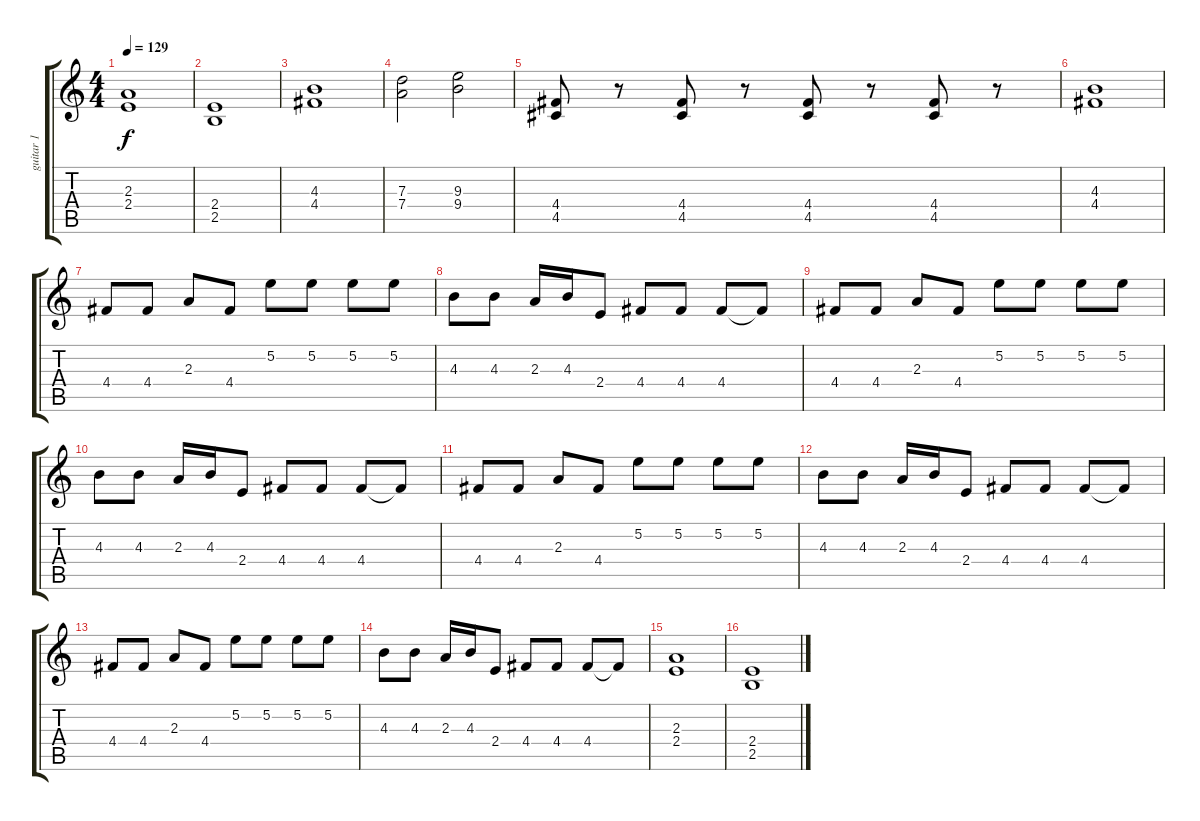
\track ("guitar 1" "guitar 1") {instrument overdrivenguitar}
\staff {score tabs}
\tuning (E4 B3 G3 D3 A2 E2) {hide}
\ts (4 4)
\tempo 129
\clef g2
\ks c
(2.3 2.4).1{dy f} |
(2.4 2.5).1 |
(4.3 4.4).1 |
(7.3 7.4).2 (9.3 9.4).2 |
(4.4 4.5).8 r.8 (4.4 4.5).8 r.8 (4.4 4.5).8 r.8 (4.4 4.5).8 r.8 |
(4.3 4.4).1 |
4.4.8{instrument overdrivenguitar} 4.4.8 2.3.8 4.4.8 5.2.8 5.2.8 5.2.8 5.2.8 |
4.3.8 4.3.8 2.3.16 4.3.16 2.4.8 4.4.8 4.4.8 4.4.8 4.4{t}.8 |
4.4.8{instrument overdrivenguitar} 4.4.8 2.3.8 4.4.8 5.2.8 5.2.8 5.2.8 5.2.8 |
4.3.8 4.3.8 2.3.16 4.3.16 2.4.8 4.4.8 4.4.8 4.4.8 4.4{t}.8 |
4.4.8{instrument overdrivenguitar} 4.4.8 2.3.8 4.4.8 5.2.8 5.2.8 5.2.8 5.2.8 |
4.3.8 4.3.8 2.3.16 4.3.16 2.4.8 4.4.8 4.4.8 4.4.8 4.4{t}.8 |
4.4.8{instrument overdrivenguitar} 4.4.8 2.3.8 4.4.8 5.2.8 5.2.8 5.2.8 5.2.8 |
4.3.8 4.3.8 2.3.16 4.3.16 2.4.8 4.4.8 4.4.8 4.4.8 4.4{t}.8 |
(2.3 2.4).1 |
(2.4 2.5).1
